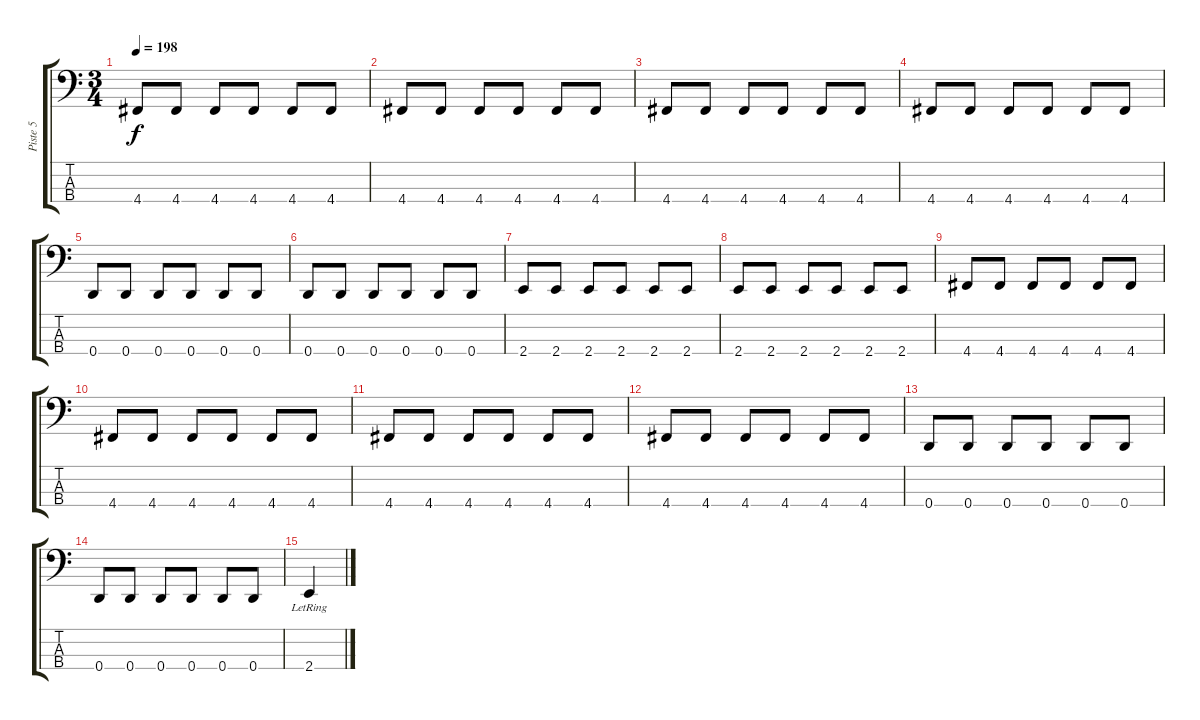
\track ("Piste 5" "Piste 5") {instrument electricbassfinger}
\staff {score tabs}
\tuning (G2 D2 A1 D1) {hide}
\ts (3 4)
\tempo 198
\clef f4
\ks c
4.4.8{dy f} 4.4.8 4.4.8 4.4.8 4.4.8 4.4.8 |
4.4.8 4.4.8 4.4.8 4.4.8 4.4.8 4.4.8 |
4.4.8 4.4.8 4.4.8 4.4.8 4.4.8 4.4.8 |
4.4.8 4.4.8 4.4.8 4.4.8 4.4.8 4.4.8 |
0.4.8 0.4.8 0.4.8 0.4.8 0.4.8 0.4.8 |
0.4.8 0.4.8 0.4.8 0.4.8 0.4.8 0.4.8 |
2.4.8 2.4.8 2.4.8 2.4.8 2.4.8 2.4.8 |
2.4.8 2.4.8 2.4.8 2.4.8 2.4.8 2.4.8 |
4.4.8 4.4.8 4.4.8 4.4.8 4.4.8 4.4.8 |
4.4.8 4.4.8 4.4.8 4.4.8 4.4.8 4.4.8 |
4.4.8 4.4.8 4.4.8 4.4.8 4.4.8 4.4.8 |
4.4.8 4.4.8 4.4.8 4.4.8 4.4.8 4.4.8 |
0.4.8 0.4.8 0.4.8 0.4.8 0.4.8 0.4.8 |
0.4.8 0.4.8 0.4.8 0.4.8 0.4.8 0.4.8 |
2.4{lr}.4
